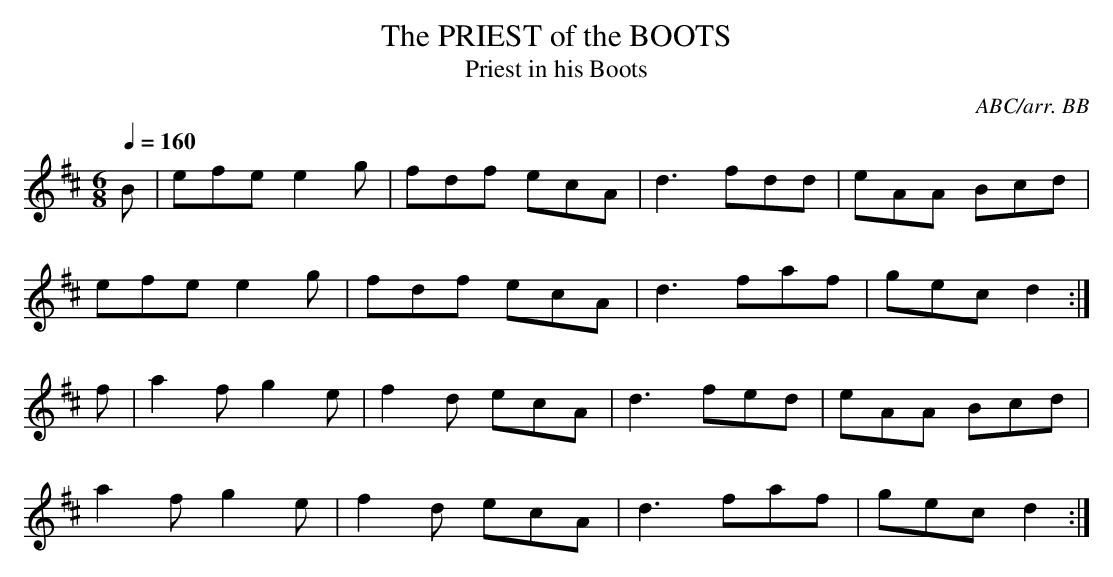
X:1
T:PRIEST of the BOOTS, The
T:Priest in his Boots
C:ABC/arr. BB
Q:1/4=160
L:1/8
M:6/8
K:D
B|efe e2g|fdf ecA|d3 fdd|eAA Bcd|
efe e2g|fdf ecA|d3 faf|gec d2:|
f|a2f g2e|f2d ecA|d3 fed|eAA Bcd|
a2f g2e|f2d ecA|d3 faf|gec d2:|
